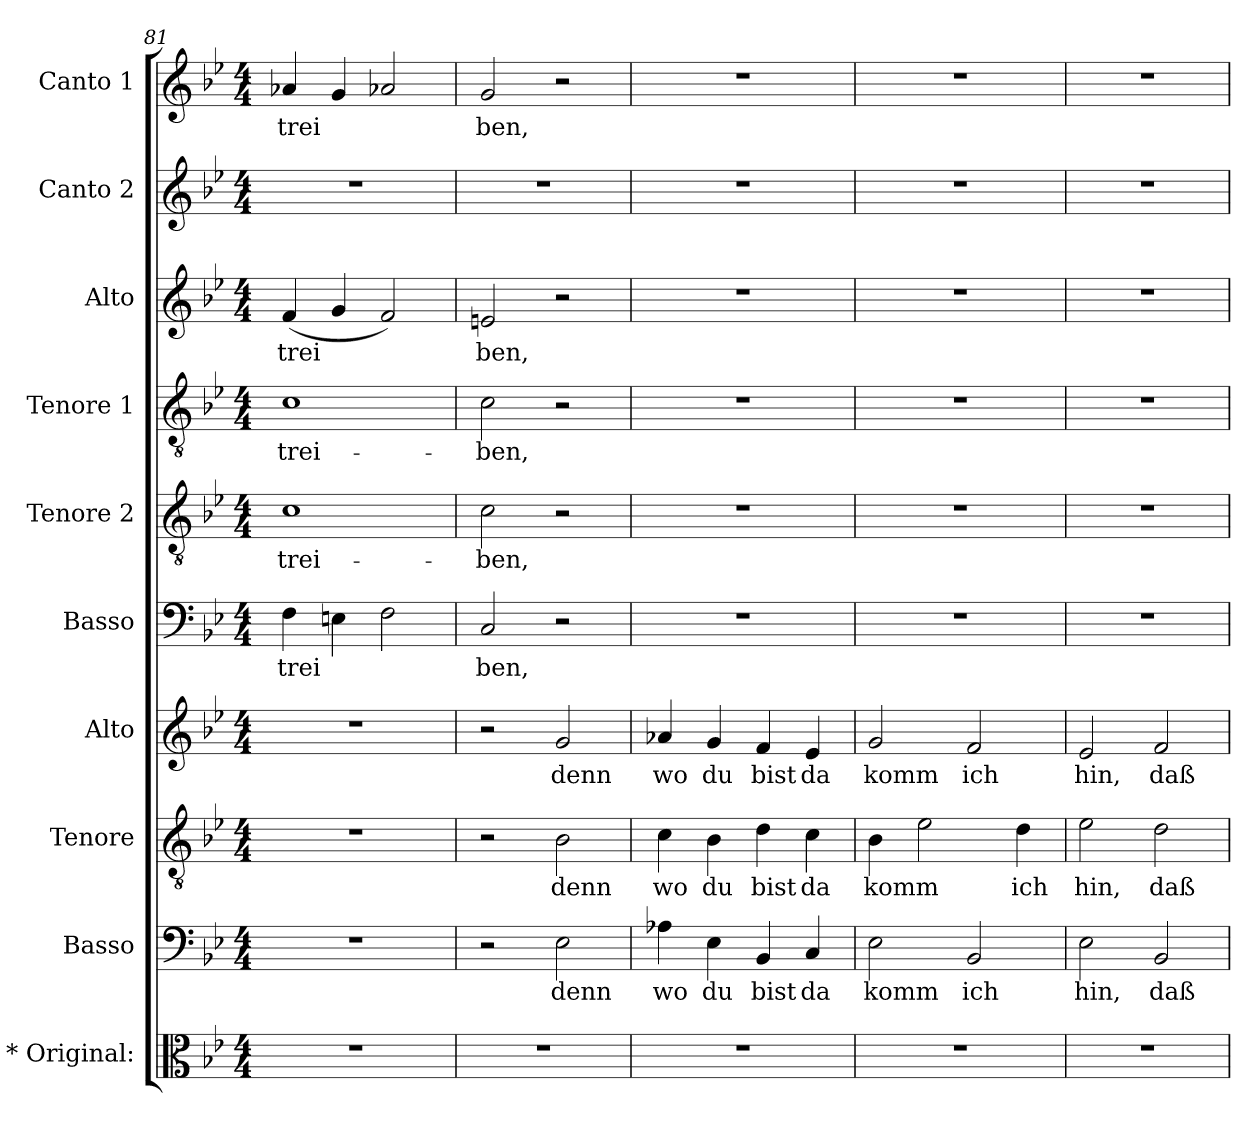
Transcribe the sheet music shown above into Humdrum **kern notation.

**kern	**kern	**text	**kern	**text	**kern	**text	**kern	**text	**kern	**text	**kern	**text	**kern	**text	**kern	**kern	**text
*part10	*part9	*part9	*part8	*part8	*part7	*part7	*part6	*part6	*part5	*part5	*part4	*part4	*part3	*part3	*part2	*part1	*part1
*staff10	*staff9	*staff9	*staff8	*staff8	*staff7	*staff7	*staff6	*staff6	*staff5	*staff5	*staff4	*staff4	*staff3	*staff3	*staff2	*staff1	*staff1
*I"* Original:	*I"Basso	*	*I"Tenore	*	*I"Alto	*	*I"Basso	*	*I"Tenore 2	*	*I"Tenore 1	*	*I"Alto	*	*I"Canto 2	*I"Canto 1	*
*I'* Original:	*I'Basso	*	*I'Tenore	*	*I'Alto	*	*I'Basso	*	*I'Tenore 2	*	*I'Tenore 1	*	*I'Alto	*	*I'Canto 2	*I'Canto 1	*
*clefC3	*clefF4	*	*clefGv2	*	*clefG2	*	*clefF4	*	*clefGv2	*	*clefGv2	*	*clefG2	*	*clefG2	*clefG2	*
*k[b-e-]	*k[b-e-]	*	*k[b-e-]	*	*k[b-e-]	*	*k[b-e-]	*	*k[b-e-]	*	*k[b-e-]	*	*k[b-e-]	*	*k[b-e-]	*k[b-e-]	*
*B-:	*B-:	*	*B-:	*	*B-:	*	*B-:	*	*B-:	*	*B-:	*	*B-:	*	*B-:	*B-:	*
*M4/4	*M4/4	*	*M4/4	*	*M4/4	*	*M4/4	*	*M4/4	*	*M4/4	*	*M4/4	*	*M4/4	*M4/4	*
=81	=81	=81	=81	=81	=81	=81	=81	=81	=81	=81	=81	=81	=81	=81	=81	=81	=81
!	!	!	!	!	!	!	!	!LO:LY:b	!	!LO:LY:b	!	!LO:LY:b	!	!LO:LY:b	!	!	!LO:LY:b
1r	1r	.	1r	.	1r	.	4F	-trei	1c	-trei-	1c	-trei-	(<4f	-trei	1r	4a-X	-trei
.	.	.	.	.	.	.	4En	.	.	.	.	.	4g	.	.	4g	.
.	.	.	.	.	.	.	2F	.	.	.	.	.	2f)	.	.	2a-X	.
=82	=82	=82	=82	=82	=82	=82	=82	=82	=82	=82	=82	=82	=82	=82	=82	=82	=82
!	!	!	!	!	!	!	!	!LO:LY:b	!	!LO:LY:b	!	!LO:LY:b	!	!LO:LY:b	!	!	!LO:LY:b
1r	2r	.	2r	.	2r	.	2C	ben,	2c	-ben,	2c	-ben,	2en	ben,	1r	2g	ben,
!	!	!LO:LY:b	!	!LO:LY:b	!	!LO:LY:b	!	!	!	!	!	!	!	!	!	!	!
.	2E-	denn	2B-	denn	2g	denn	2r	.	2r	.	2r	.	2r	.	.	2r	.
=83	=83	=83	=83	=83	=83	=83	=83	=83	=83	=83	=83	=83	=83	=83	=83	=83	=83
!	!	!LO:LY:b	!	!LO:LY:b	!	!LO:LY:b	!	!	!	!	!	!	!	!	!	!	!
1r	4A-X	wo	4c	wo	4a-X	wo	1r	.	1r	.	1r	.	1r	.	1r	1r	.
!	!	!LO:LY:b	!	!LO:LY:b	!	!LO:LY:b	!	!	!	!	!	!	!	!	!	!	!
.	4E-	du	4B-	du	4g	du	.	.	.	.	.	.	.	.	.	.	.
!	!	!LO:LY:b	!	!LO:LY:b	!	!LO:LY:b	!	!	!	!	!	!	!	!	!	!	!
.	4BB-	bist	4d	bist	4f	bist	.	.	.	.	.	.	.	.	.	.	.
!	!	!LO:LY:b	!	!LO:LY:b	!	!LO:LY:b	!	!	!	!	!	!	!	!	!	!	!
.	4C	da	4c	da	4e-	da	.	.	.	.	.	.	.	.	.	.	.
=84	=84	=84	=84	=84	=84	=84	=84	=84	=84	=84	=84	=84	=84	=84	=84	=84	=84
!	!	!LO:LY:b	!	!LO:LY:b	!	!LO:LY:b	!	!	!	!	!	!	!	!	!	!	!
1r	2E-	komm	4B-	komm	2g	komm	1r	.	1r	.	1r	.	1r	.	1r	1r	.
.	.	.	2e-	.	.	.	.	.	.	.	.	.	.	.	.	.	.
!	!	!LO:LY:b	!	!	!	!LO:LY:b	!	!	!	!	!	!	!	!	!	!	!
.	2BB-	ich	.	.	2f	ich	.	.	.	.	.	.	.	.	.	.	.
!	!	!	!	!LO:LY:b	!	!	!	!	!	!	!	!	!	!	!	!	!
.	.	.	4d	ich	.	.	.	.	.	.	.	.	.	.	.	.	.
=85	=85	=85	=85	=85	=85	=85	=85	=85	=85	=85	=85	=85	=85	=85	=85	=85	=85
!	!	!LO:LY:b	!	!LO:LY:b	!	!LO:LY:b	!	!	!	!	!	!	!	!	!	!	!
1r	2E-	hin,	2e-	hin,	2e-	hin,	1r	.	1r	.	1r	.	1r	.	1r	1r	.
!	!	!LO:LY:b	!	!LO:LY:b	!	!LO:LY:b	!	!	!	!	!	!	!	!	!	!	!
.	2BB-	daß	2d	daß	2f	daß	.	.	.	.	.	.	.	.	.	.	.
=	=	=	=	=	=	=	=	=	=	=	=	=	=	=	=	=	=
*-	*-	*-	*-	*-	*-	*-	*-	*-	*-	*-	*-	*-	*-	*-	*-	*-	*-
